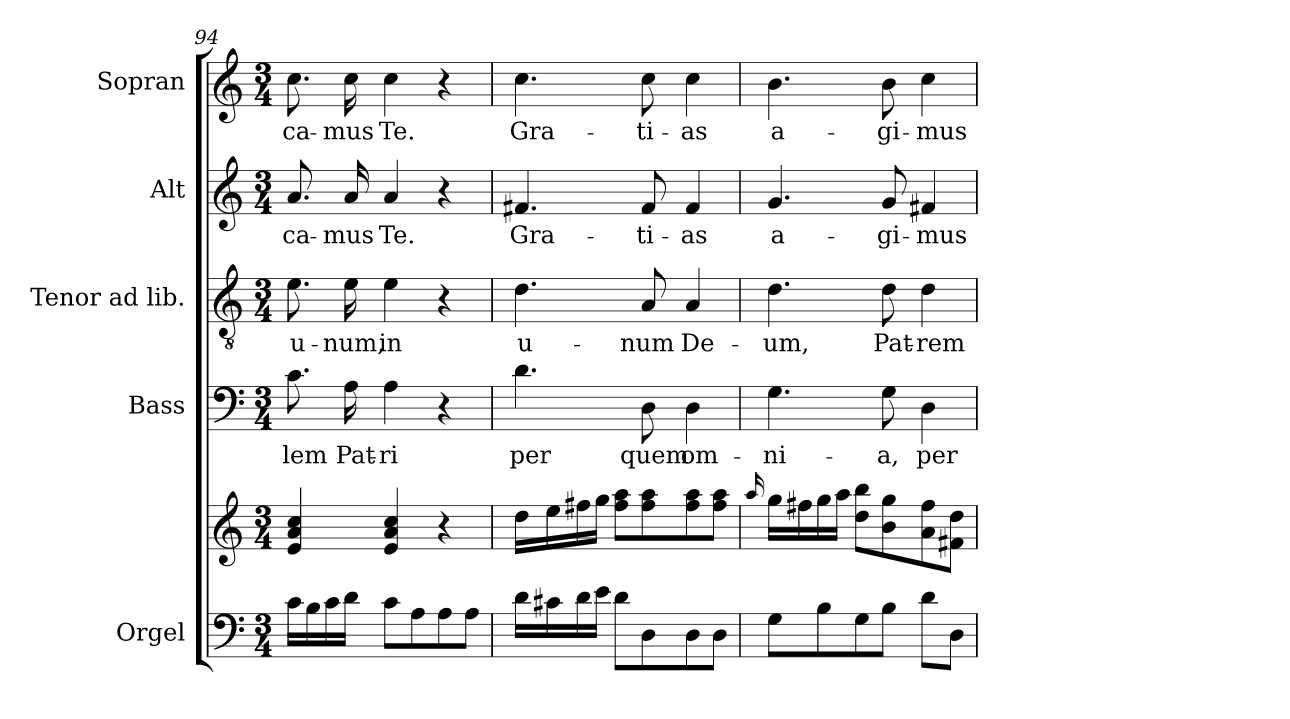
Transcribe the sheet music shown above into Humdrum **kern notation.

**kern	**kern	**kern	**text	**kern	**text	**kern	**text	**kern	**text
*part5	*part5	*part4	*part4	*part3	*part3	*part2	*part2	*part1	*part1
*staff6	*staff5	*staff4	*staff4	*staff3	*staff3	*staff2	*staff2	*staff1	*staff1
*I"Orgel	*	*I"Bass	*	*I"Tenor ad lib.	*	*I"Alt	*	*I"Sopran	*
*I'Org.	*	*I'B	*	*I'T	*	*I'A	*	*I'S	*
*clefF4	*clefG2	*clefF4	*	*clefGv2	*	*clefG2	*	*clefG2	*
*k[]	*k[]	*k[]	*	*k[]	*	*k[]	*	*k[]	*
*C:	*C:	*C:	*	*C:	*	*C:	*	*C:	*
*M3/4	*M3/4	*M3/4	*	*M3/4	*	*M3/4	*	*M3/4	*
=94	=94	=94	=94	=94	=94	=94	=94	=94	=94
!	!	!	!LO:LY:b	!	!LO:LY:b	!	!LO:LY:b	!	!LO:LY:b
16c\LL	4e/ 4a/ 4cc/	8.c\	-lem	8.e\	u-	8.a/	-ca-	8.cc\	-ca-
16B\	.	.	.	.	.	.	.	.	.
16c\	.	.	.	.	.	.	.	.	.
!	!	!	!LO:LY:b	!	!LO:LY:b	!	!LO:LY:b	!	!LO:LY:b
16d\JJ	.	16A\	Pat-	16e\	-num,	16a/	-mus	16cc\	-mus
!	!	!	!LO:LY:b	!	!LO:LY:b	!	!LO:LY:b	!	!LO:LY:b
8c\L	4e/ 4a/ 4cc/	4A\	-ri	4e\	in	4a/	Te.	4cc\	Te.
8A\	.	.	.	.	.	.	.	.	.
8A\	4r	4r	.	4r	.	4r	.	4r	.
8A\J	.	.	.	.	.	.	.	.	.
=95	=95	=95	=95	=95	=95	=95	=95	=95	=95
!	!	!	!LO:LY:b	!	!LO:LY:b	!	!LO:LY:b	!	!LO:LY:b
16d\LL	16dd\LL	4.d\	per	4.d\	u-	4.f#X/	Gra-	4.cc\	Gra-
16c#X\	16ee\	.	.	.	.	.	.	.	.
16d\	16ff#X\	.	.	.	.	.	.	.	.
16e\JJ	16gg\JJ	.	.	.	.	.	.	.	.
8d\L	8ff#\ 8aa\L	.	.	.	.	.	.	.	.
!	!	!	!LO:LY:b	!	!LO:LY:b	!	!LO:LY:b	!	!LO:LY:b
8D\	8ff#\ 8aa\	8D\	quem	8A/	-num	8f#/	-ti-	8cc\	-ti-
!	!	!	!LO:LY:b	!	!LO:LY:b	!	!LO:LY:b	!	!LO:LY:b
8D\	8ff#\ 8aa\	4D\	om-	4A/	De-	4f#/	-as	4cc\	-as
8D\J	8ff#\ 8aa\J	.	.	.	.	.	.	.	.
!!LO:PB:g=z
=96	=96	=96	=96	=96	=96	=96	=96	=96	=96
.	16qqaa/	.	.	.	.	.	.	.	.
!	!	!	!LO:LY:b	!	!LO:LY:b	!	!LO:LY:b	!	!LO:LY:b
8G\L	16gg\LL	4.G\	-ni-	4.d\	-um,	4.g/	a-	4.b\	a-
.	16ff#X\	.	.	.	.	.	.	.	.
8B\	16gg\	.	.	.	.	.	.	.	.
.	16aa\JJ	.	.	.	.	.	.	.	.
8G\	8dd\ 8bb\L	.	.	.	.	.	.	.	.
!	!	!	!LO:LY:b	!	!LO:LY:b	!	!LO:LY:b	!	!LO:LY:b
8B\J	8b\ 8gg\	8G\	-a,	8d\	Pat-	8g/	-gi-	8b\	-gi-
!	!	!	!LO:LY:b	!	!LO:LY:b	!	!LO:LY:b	!	!LO:LY:b
8d\L	8a\ 8ff#\	4D\	per	4d\	-rem	4f#X/	-mus	4cc\	-mus
8D\J	8f#X\ 8dd\J	.	.	.	.	.	.	.	.
=	=	=	=	=	=	=	=	=	=
*-	*-	*-	*-	*-	*-	*-	*-	*-	*-
